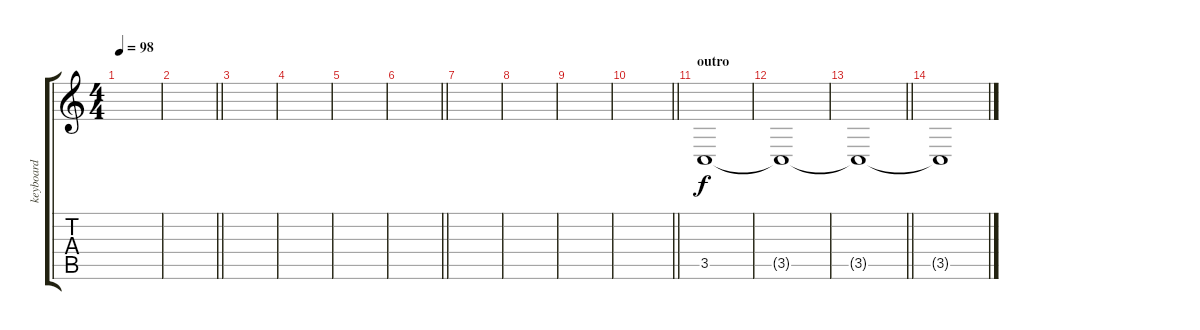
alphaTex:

\track ("keyboard" "keyboard") {instrument pad2warm}
\staff {score tabs}
\tuning (E4 B3 G3 D3 A2 E2) {hide}
\ts (4 4)
\tempo 98
\clef g2
\ks c
|
\barLineRight lightlight
|
|
|
|
\barLineRight lightlight
|
|
|
|
\barLineRight lightlight
|
\section ("" "outro")
3.5.1 |
3.5{t}.1 |
\barLineRight lightlight
3.5{t}.1 |
3.5{t}.1
